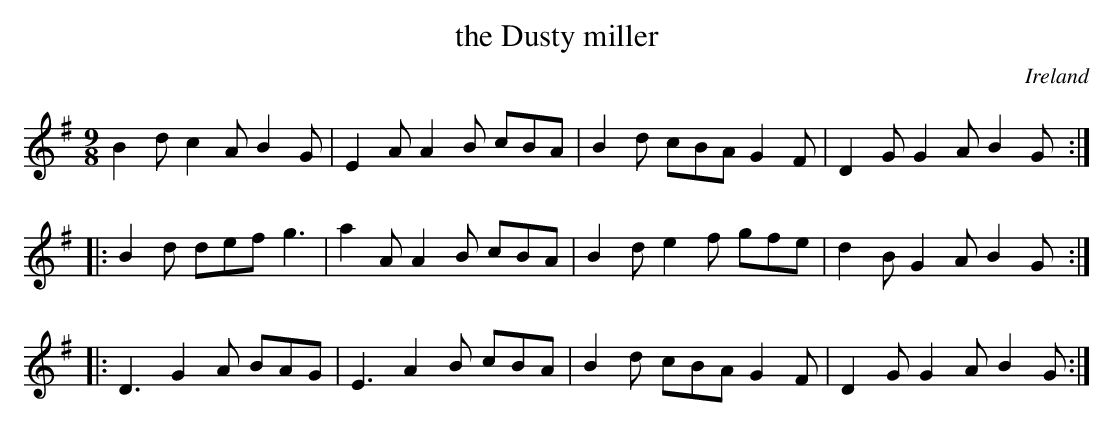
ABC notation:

X:1
T:the Dusty miller
M:9/8
O:Ireland
K:G major
B2d c2A B2G | E2A A2B cBA | \
   B2d cBA G2F | D2G G2A B2G :|
|: B2d def g3 | a2A A2B cBA | \
   B2d e2f gfe | d2B G2A B2G :|
|: D3 G2A BAG | E3 A2B cBA | \
   B2d cBA G2F | D2G G2A B2G:|
